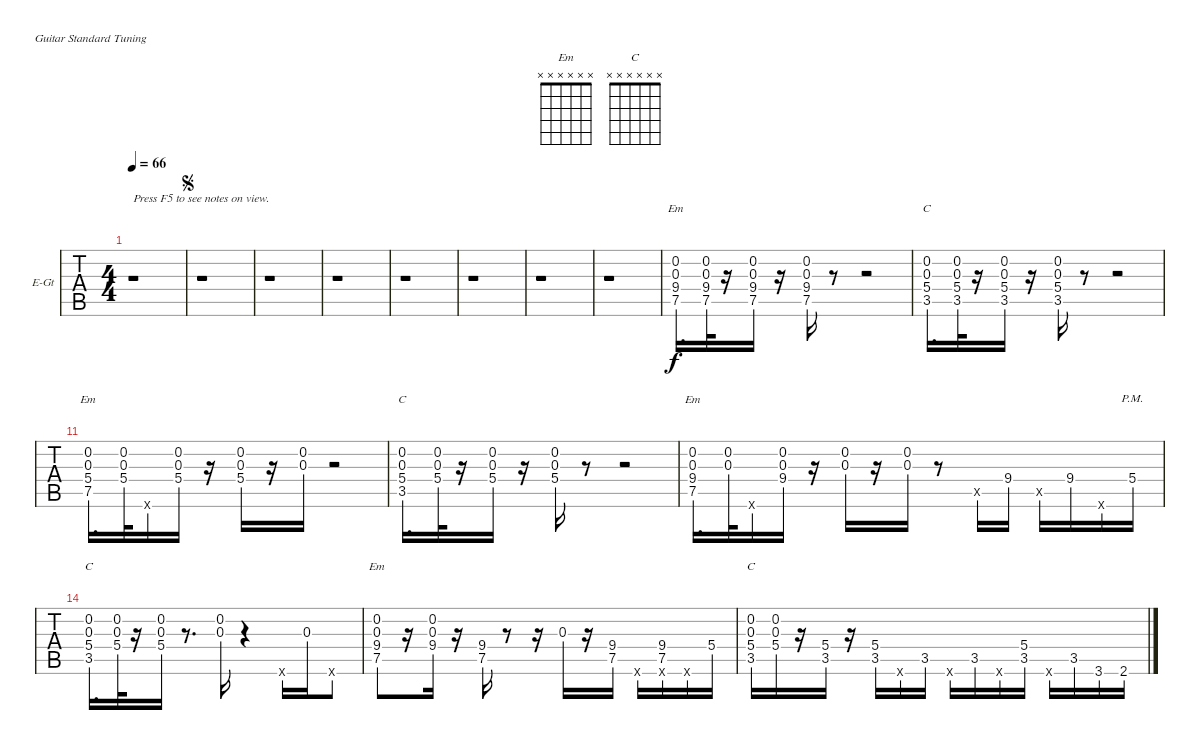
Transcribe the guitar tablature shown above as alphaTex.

\bracketExtendMode nobrackets
\firstSystemTrackNameOrientation horizontal
\otherSystemsTrackNameOrientation horizontal
\defaultBarNumberDisplay FirstOfSystem
\track ("Lead" "E-Gt") {instrument overdrivenguitar}
\staff {tabs}
\tuning (E4 B3 G3 D3 A2 E2)
\chord ("Em" x 6 6 9 7 x) {firstfret 7 showfingering false}
\chord ("C" x 0 0 5 3 x) {showfingering false}
\chord ("Em" x 4 4 5 7 x) {firstfret 5 showfingering false}
\chord ("Em" x x x x x x)
\chord ("C" x x x x x x)
\ts (4 4)
\tempo 66
\clef g2
\ks c
r.1{txt "Press F5 to see notes on view." dy f instrument overdrivenguitar} |
\jump segno
r.1 |
r.1 |
r.1 |
r.1 |
r.1 |
r.1 |
r.1 |
(0.2 0.3 9.4 7.5).16{d ch "Em" lyrics (0 "") lyrics (1 "") lyrics (2 "") lyrics (3 "") lyrics (4 "")} (0.2 0.3 9.4 7.5).32{lyrics (0 "") lyrics (1 "") lyrics (2 "") lyrics (3 "") lyrics (4 "")} r.16 (0.2 0.3 9.4 7.5).16{lyrics (0 "") lyrics (1 "") lyrics (2 "") lyrics (3 "") lyrics (4 "")} r.16 (0.2 0.3 9.4 7.5).16{lyrics (0 "") lyrics (1 "") lyrics (2 "") lyrics (3 "") lyrics (4 "")} r.8 r.2 |
(0.2 0.3 5.4 3.5).16{d ch "C" lyrics (0 "") lyrics (1 "") lyrics (2 "") lyrics (3 "") lyrics (4 "")} (0.2 0.3 5.4 3.5).32{lyrics (0 "") lyrics (1 "") lyrics (2 "") lyrics (3 "") lyrics (4 "")} r.16 (0.2 0.3 5.4 3.5).16{lyrics (0 "") lyrics (1 "") lyrics (2 "") lyrics (3 "") lyrics (4 "")} r.16 (0.2 0.3 5.4 3.5).16{lyrics (0 "") lyrics (1 "") lyrics (2 "") lyrics (3 "") lyrics (4 "")} r.8 r.2 |
(0.2 0.3 5.4 7.5).16{d ch "Em" lyrics (0 "") lyrics (1 "") lyrics (2 "") lyrics (3 "") lyrics (4 "")} (0.2 0.3 5.4).32{lyrics (0 "") lyrics (1 "") lyrics (2 "") lyrics (3 "") lyrics (4 "")} 0.6{x}.16{lyrics (0 "") lyrics (1 "") lyrics (2 "") lyrics (3 "") lyrics (4 "")} (0.2 0.3 5.4).16{lyrics (0 "") lyrics (1 "") lyrics (2 "") lyrics (3 "") lyrics (4 "")} r.16 (0.2 0.3 5.4).16{lyrics (0 "") lyrics (1 "") lyrics (2 "") lyrics (3 "") lyrics (4 "")} r.16 (0.2 0.3).16{lyrics (0 "") lyrics (1 "") lyrics (2 "") lyrics (3 "") lyrics (4 "")} r.2 |
(0.2 0.3 5.4 3.5).16{d ch "C" lyrics (0 "") lyrics (1 "") lyrics (2 "") lyrics (3 "") lyrics (4 "")} (0.2 0.3 5.4).32{lyrics (0 "") lyrics (1 "") lyrics (2 "") lyrics (3 "") lyrics (4 "")} r.16 (0.2 0.3 5.4).16{lyrics (0 "") lyrics (1 "") lyrics (2 "") lyrics (3 "") lyrics (4 "")} r.16 (0.2 0.3 5.4).16{lyrics (0 "") lyrics (1 "") lyrics (2 "") lyrics (3 "") lyrics (4 "")} r.8 r.2 |
(0.2 0.3 9.4 7.5).16{d ch "Em" lyrics (0 "") lyrics (1 "") lyrics (2 "") lyrics (3 "") lyrics (4 "")} (0.2 0.3).32{lyrics (0 "") lyrics (1 "") lyrics (2 "") lyrics (3 "") lyrics (4 "")} 0.6{x}.16{lyrics (0 "") lyrics (1 "") lyrics (2 "") lyrics (3 "") lyrics (4 "")} (0.2 0.3 9.4).16{lyrics (0 "") lyrics (1 "") lyrics (2 "") lyrics (3 "") lyrics (4 "")} r.16 (0.2 0.3).16{lyrics (0 "") lyrics (1 "") lyrics (2 "") lyrics (3 "") lyrics (4 "")} r.16 (0.2 0.3).16{lyrics (0 "") lyrics (1 "") lyrics (2 "") lyrics (3 "") lyrics (4 "")} r.8 7.5{x}.16{lyrics (0 "") lyrics (1 "") lyrics (2 "") lyrics (3 "") lyrics (4 "")} 9.4.16{lyrics (0 "") lyrics (1 "") lyrics (2 "") lyrics (3 "") lyrics (4 "")} 7.5{x}.16{lyrics (0 "") lyrics (1 "") lyrics (2 "") lyrics (3 "") lyrics (4 "")} 9.4.16{lyrics (0 "") lyrics (1 "") lyrics (2 "") lyrics (3 "") lyrics (4 "")} 0.6{x}.16{lyrics (0 "") lyrics (1 "") lyrics (2 "") lyrics (3 "") lyrics (4 "")} 5.4{pm}.16{lyrics (0 "") lyrics (1 "") lyrics (2 "") lyrics (3 "") lyrics (4 "")} |
(0.2 0.3 5.4 3.5).16{d ch "C" lyrics (0 "") lyrics (1 "") lyrics (2 "") lyrics (3 "") lyrics (4 "")} (0.2 0.3 5.4).32{lyrics (0 "") lyrics (1 "") lyrics (2 "") lyrics (3 "") lyrics (4 "")} r.16 (0.3 5.4 0.2).16{lyrics (0 "") lyrics (1 "") lyrics (2 "") lyrics (3 "") lyrics (4 "")} r.8{d} (0.3 0.2).16{lyrics (0 "") lyrics (1 "") lyrics (2 "") lyrics (3 "") lyrics (4 "")} r.4 0.6{x}.16{lyrics (0 "") lyrics (1 "") lyrics (2 "") lyrics (3 "") lyrics (4 "")} 0.3.16{lyrics (0 "") lyrics (1 "") lyrics (2 "") lyrics (3 "") lyrics (4 "")} 0.6{x}.8{lyrics (0 "") lyrics (1 "") lyrics (2 "") lyrics (3 "") lyrics (4 "")} |
(0.2 0.3 9.4 7.5).8{ch "Em" lyrics (0 "") lyrics (1 "") lyrics (2 "") lyrics (3 "") lyrics (4 "")} r.16 (0.2 0.3 9.4).16{lyrics (0 "") lyrics (1 "") lyrics (2 "") lyrics (3 "") lyrics (4 "")} r.16 (9.4 7.5).16{lyrics (0 "") lyrics (1 "") lyrics (2 "") lyrics (3 "") lyrics (4 "")} r.8 r.16 0.3.16{lyrics (0 "") lyrics (1 "") lyrics (2 "") lyrics (3 "") lyrics (4 "")} r.16 (9.4 7.5).16{lyrics (0 "") lyrics (1 "") lyrics (2 "") lyrics (3 "") lyrics (4 "")} 0.6{x}.16{lyrics (0 "") lyrics (1 "") lyrics (2 "") lyrics (3 "") lyrics (4 "")} (9.4 7.5 0.6{x}).16{lyrics (0 "") lyrics (1 "") lyrics (2 "") lyrics (3 "") lyrics (4 "")} 0.6{x}.16{lyrics (0 "") lyrics (1 "") lyrics (2 "") lyrics (3 "") lyrics (4 "")} 5.4.16{lyrics (0 "") lyrics (1 "") lyrics (2 "") lyrics (3 "") lyrics (4 "")} |
(0.2 0.3 5.4 3.5).16{ch "C" lyrics (0 "") lyrics (1 "") lyrics (2 "") lyrics (3 "") lyrics (4 "")} (0.2 0.3 5.4).16{lyrics (0 "") lyrics (1 "") lyrics (2 "") lyrics (3 "") lyrics (4 "")} r.16 (5.4 3.5).16{lyrics (0 "") lyrics (1 "") lyrics (2 "") lyrics (3 "") lyrics (4 "")} r.16 (5.4 3.5).16{lyrics (0 "") lyrics (1 "") lyrics (2 "") lyrics (3 "") lyrics (4 "")} 0.6{x}.16{lyrics (0 "") lyrics (1 "") lyrics (2 "") lyrics (3 "") lyrics (4 "")} 3.5.16{lyrics (0 "") lyrics (1 "") lyrics (2 "") lyrics (3 "") lyrics (4 "")} 0.6{x}.16{lyrics (0 "") lyrics (1 "") lyrics (2 "") lyrics (3 "") lyrics (4 "")} 3.5.16{lyrics (0 "") lyrics (1 "") lyrics (2 "") lyrics (3 "") lyrics (4 "")} 0.6{x}.16{lyrics (0 "") lyrics (1 "") lyrics (2 "") lyrics (3 "") lyrics (4 "")} (5.4 3.5).16{lyrics (0 "") lyrics (1 "") lyrics (2 "") lyrics (3 "") lyrics (4 "")} 0.6{x}.16{lyrics (0 "") lyrics (1 "") lyrics (2 "") lyrics (3 "") lyrics (4 "")} 3.5.16{lyrics (0 "") lyrics (1 "") lyrics (2 "") lyrics (3 "") lyrics (4 "")} 3.6.16{lyrics (0 "") lyrics (1 "") lyrics (2 "") lyrics (3 "") lyrics (4 "")} 2.6.16{lyrics (0 "") lyrics (1 "") lyrics (2 "") lyrics (3 "") lyrics (4 "")}
